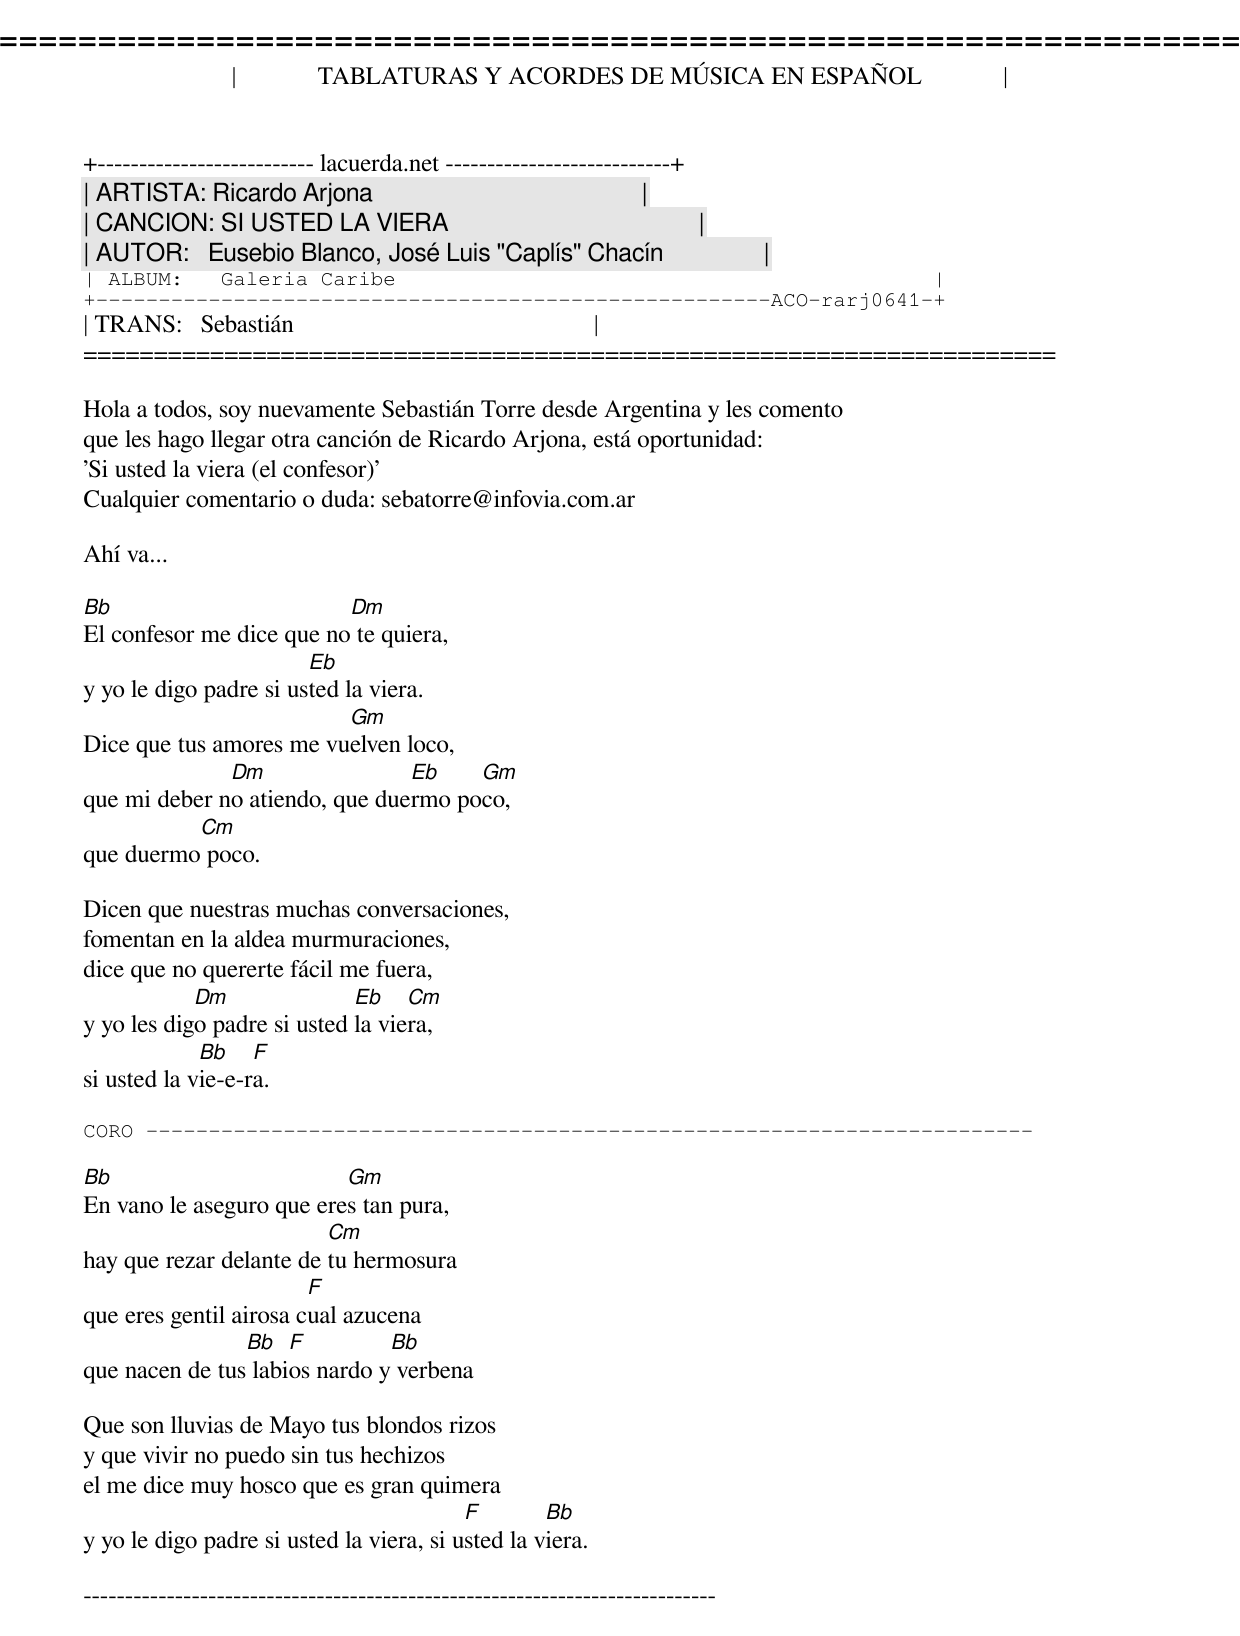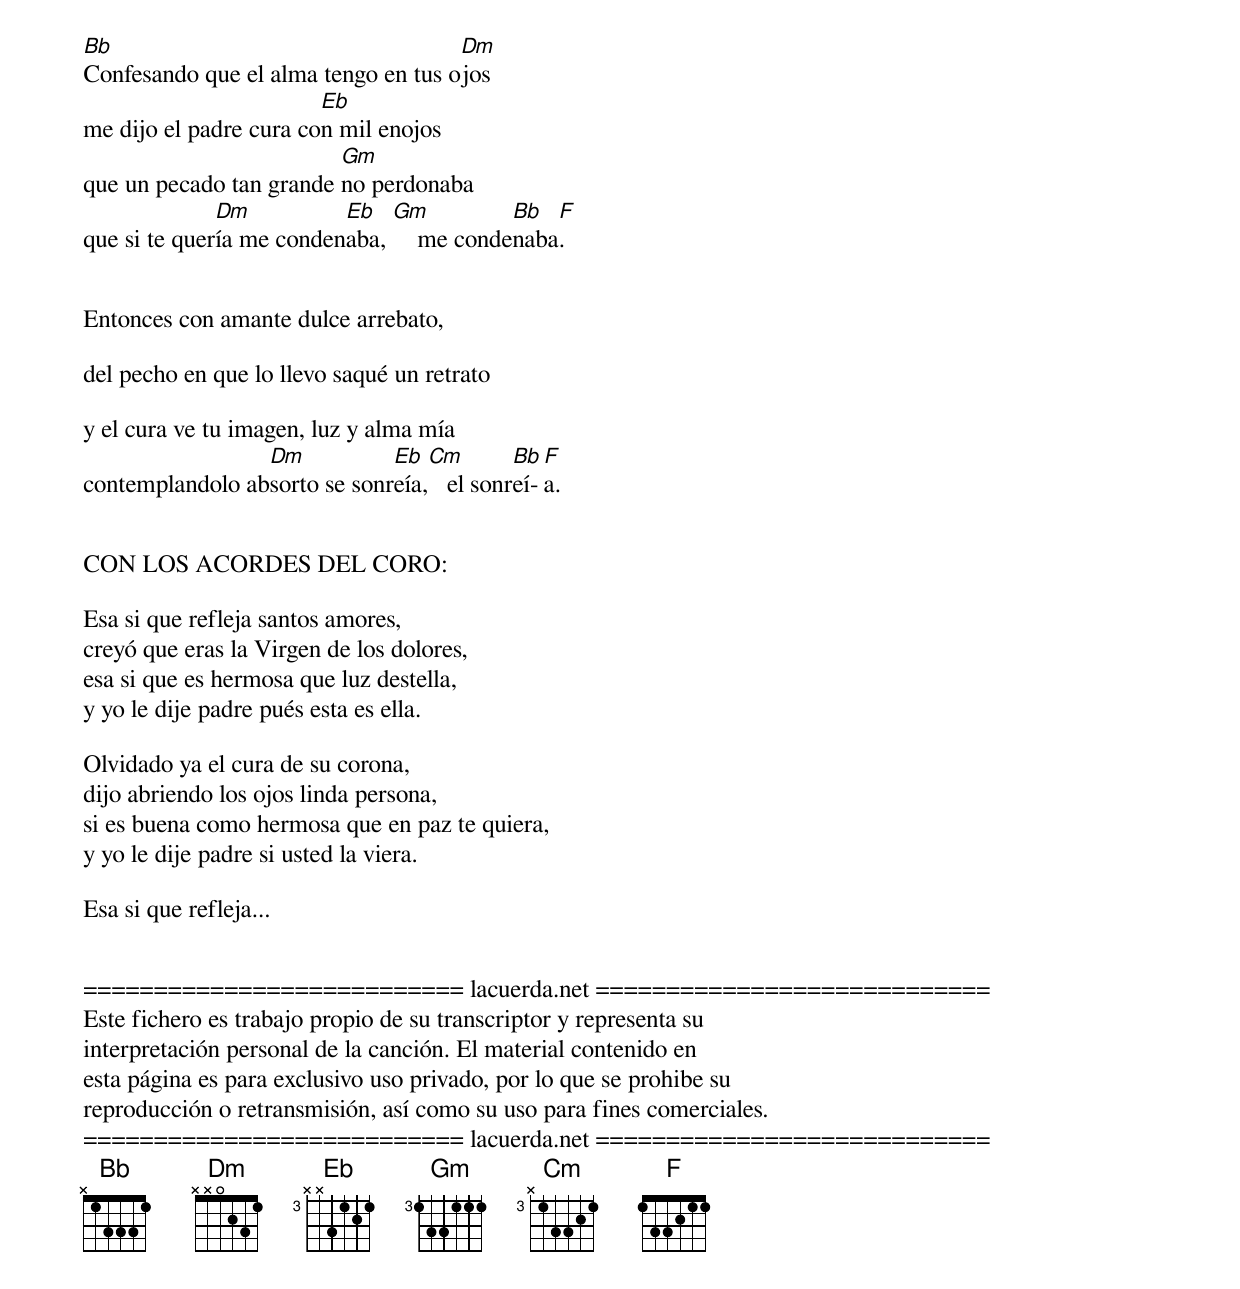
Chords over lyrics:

=====================================================================
|             TABLATURAS Y ACORDES DE MÚSICA EN ESPAÑOL             |
+-------------------------- lacuerda.net ---------------------------+
| ARTISTA: Ricardo Arjona                                           |
| CANCION: SI USTED LA VIERA                                        |
| AUTOR:   Eusebio Blanco, José Luis "Caplís" Chacín                |
| ALBUM:   Galeria Caribe                                           |
+------------------------------------------------------ACO-rarj0641-+
| TRANS:   Sebastián                                                |
=====================================================================

Hola a todos, soy nuevamente Sebastián Torre desde Argentina y les comento
que les hago llegar otra canción de Ricardo Arjona, está oportunidad:
'Si usted la viera (el confesor)'
Cualquier comentario o duda: sebatorre@infovia.com.ar

Ahí va...

Bb                        Dm
El confesor me dice que no te quiera,
                        Eb
y yo le digo padre si usted la viera.
                         Gm
Dice que tus amores me vuelven loco,
              Dm                Eb    Gm
que mi deber no atiendo, que duermo poco,
          Cm
que duermo poco.

Dicen que nuestras muchas conversaciones,
fomentan en la aldea murmuraciones,
dice que no quererte fácil me fuera,
            Dm               Eb    Cm
y yo les digo padre si usted la viera,
             Bb    F
si usted la vie-e-ra.

CORO -----------------------------------------------------------------------

Bb                        Gm
En vano le aseguro que eres tan pura,
                         Cm
hay que rezar delante de tu hermosura
                        F
que eres gentil airosa cual azucena
                Bb   F         Bb
que nacen de tus labios nardo y verbena

Que son lluvias de Mayo tus blondos rizos
y que vivir no puedo sin tus hechizos
el me dice muy hosco que es gran quimera
                                          F        Bb
y yo le digo padre si usted la viera, si usted la viera.

----------------------------------------------------------------------------

Bb                                   Dm
Confesando que el alma tengo en tus ojos
                        Eb
me dijo el padre cura con mil enojos
                         Gm
que un pecado tan grande no perdonaba
              Dm          Eb   Gm          Bb  F
que si te quería me condenaba,     me condenaba.


Entonces con amante dulce arrebato,

del pecho en que lo llevo saqué un retrato

y el cura ve tu imagen, luz y alma mía
                 Dm           Eb  Cm        Bb F
contemplandolo absorto se sonreía,   el sonreí-a.


CON LOS ACORDES DEL CORO:

Esa si que refleja santos amores,
creyó que eras la Virgen de los dolores,
esa si que es hermosa que luz destella,
y yo le dije padre pués esta es ella.

Olvidado ya el cura de su corona,
dijo abriendo los ojos linda persona,
si es buena como hermosa que en paz te quiera,
y yo le dije padre si usted la viera.

Esa si que refleja...


=========================== lacuerda.net ============================
Este fichero es trabajo propio de su transcriptor y representa su
interpretación personal de la canción. El material contenido en
esta página es para exclusivo uso privado, por lo que se prohibe su
reproducción o retransmisión, así como su uso para fines comerciales.
=========================== lacuerda.net ============================
